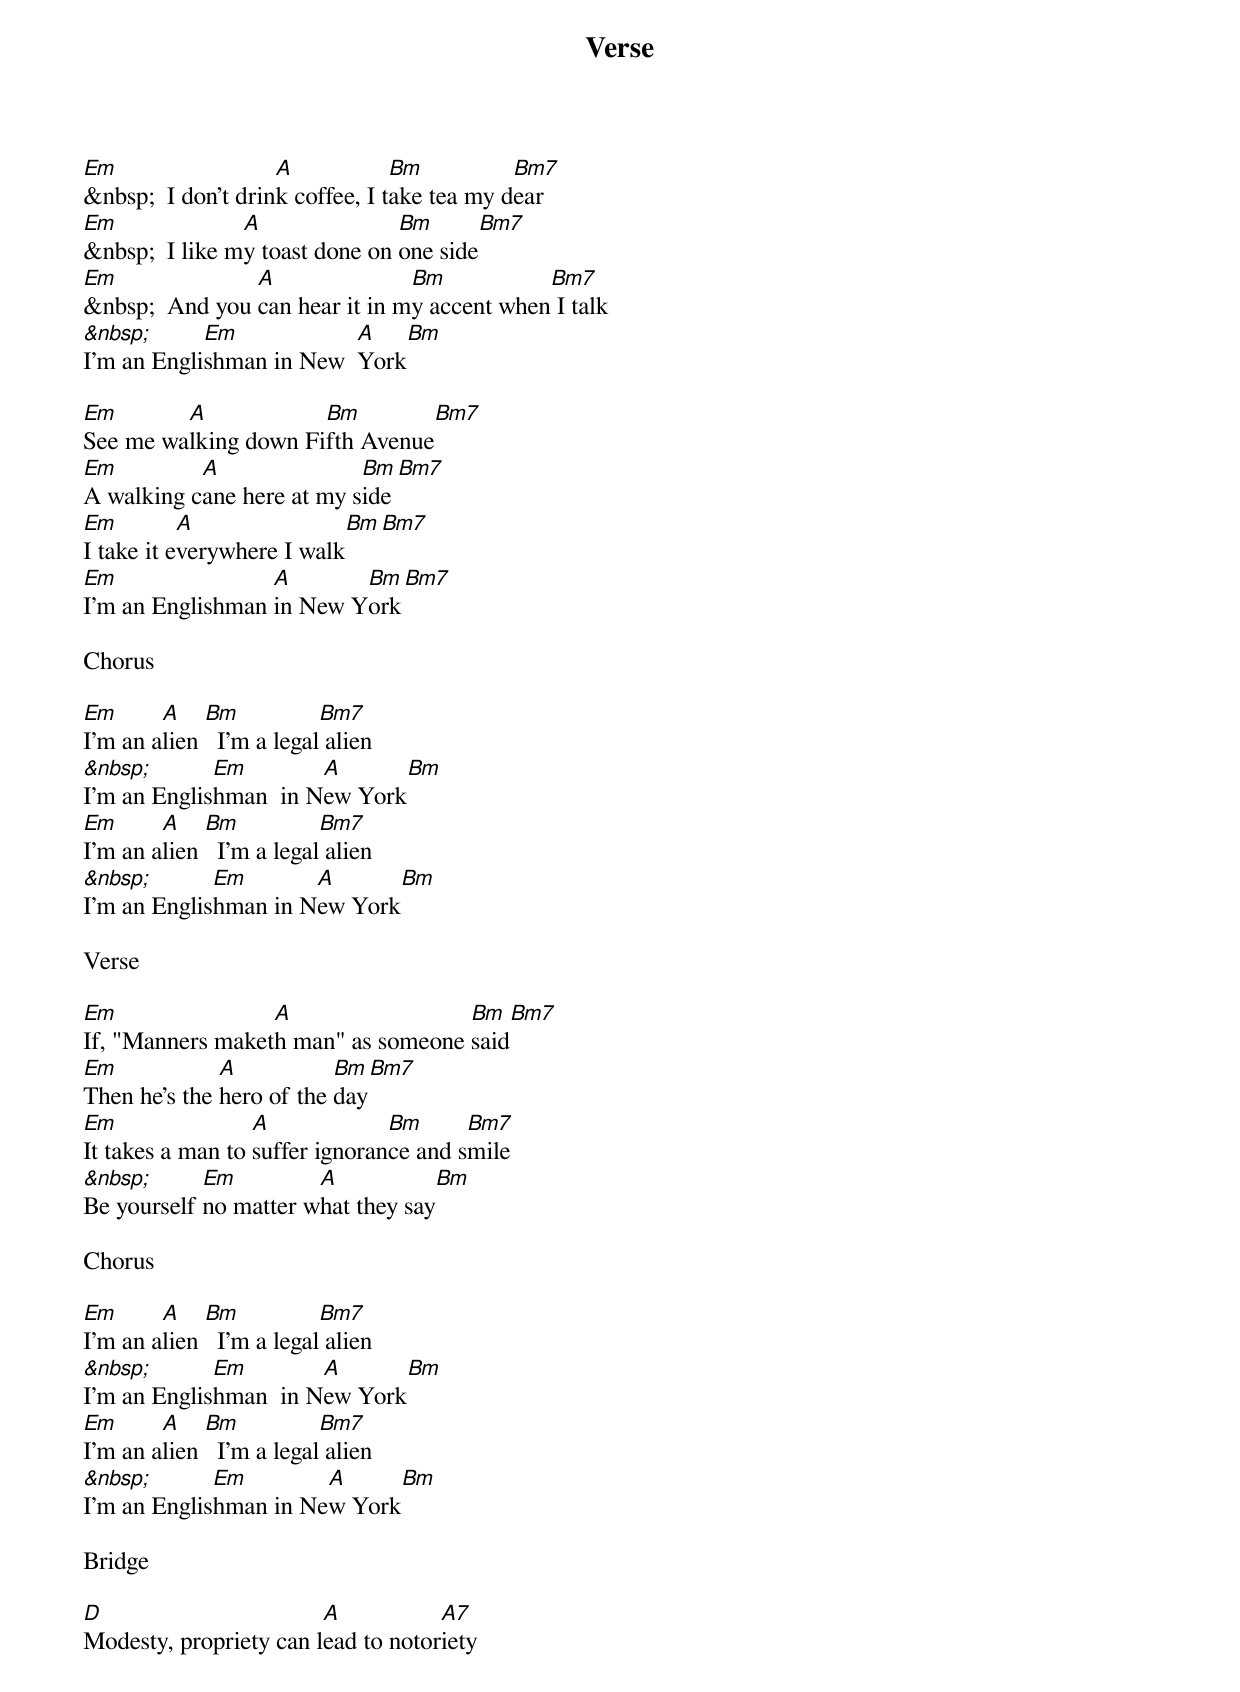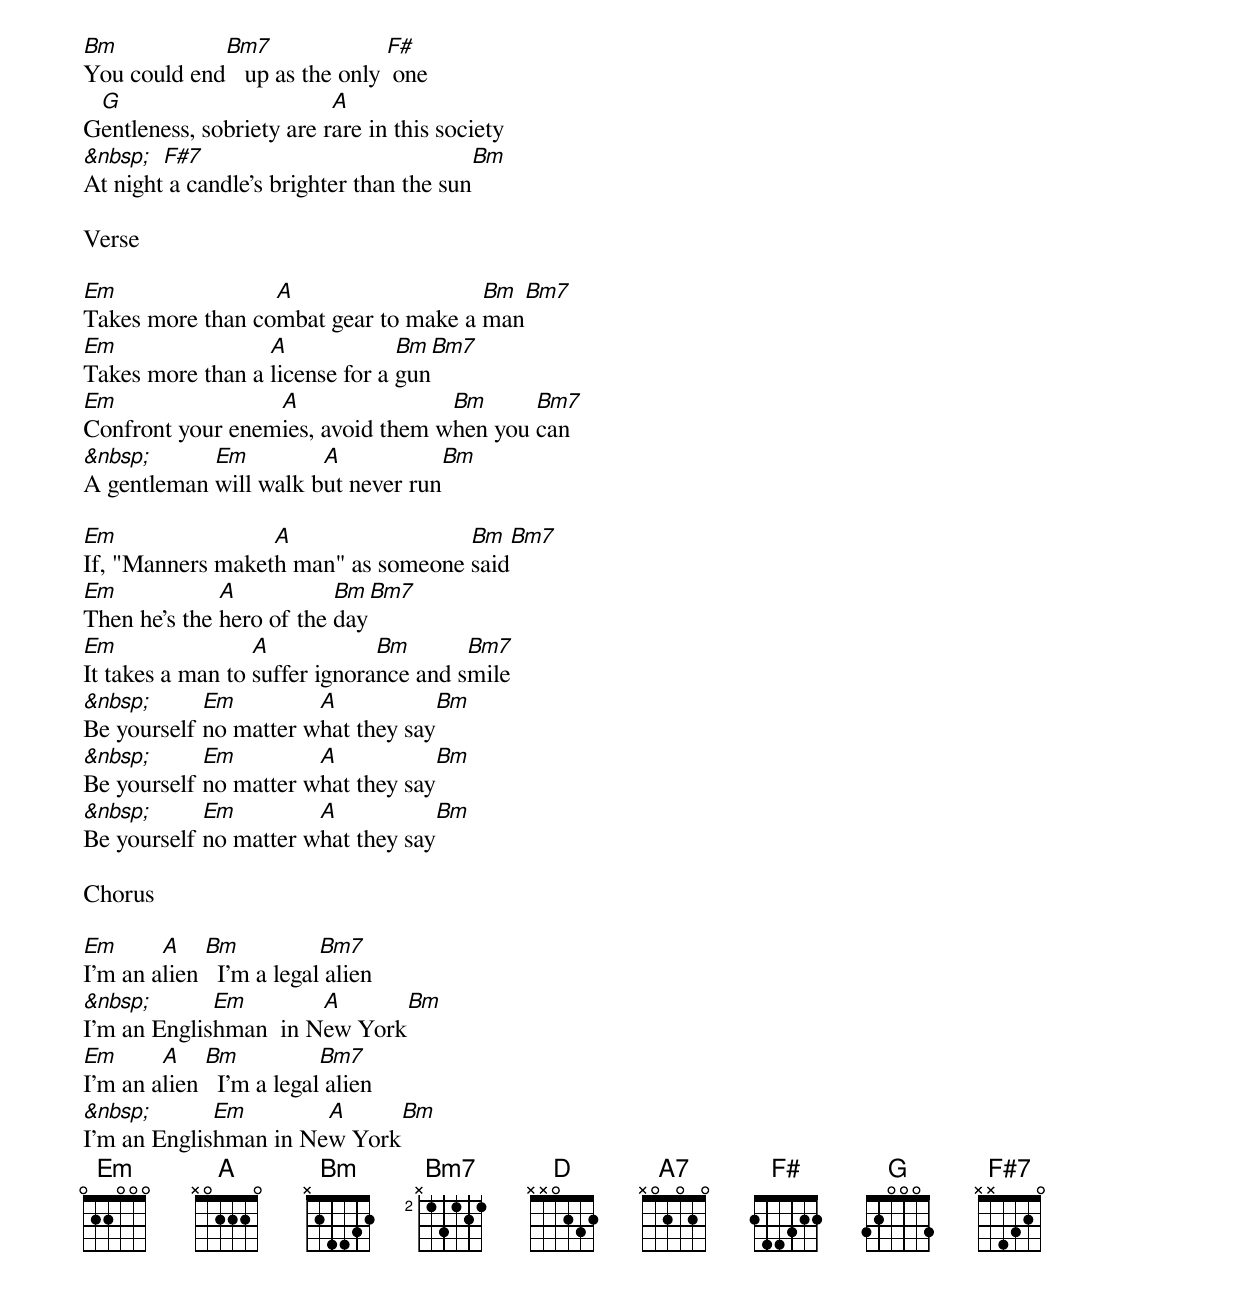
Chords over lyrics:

Verse

Em                  A            Bm          Bm7
&nbsp;  I don't drink coffee, I take tea my dear
Em              A               Bm      Bm7
&nbsp;  I like my toast done on one side
Em              A               Bm           Bm7
&nbsp;  And you can hear it in my accent when I talk
&nbsp;      Em            A     Bm
I'm an Englishman in New  York

Em       A            Bm            Bm7
See me walking down Fifth Avenue
Em         A               Bm      Bm7
A walking cane here at my side
Em         A               Bm      Bm7
I take it everywhere I walk
Em                A       Bm      Bm7
I'm an Englishman in New York

Chorus

Em      A    Bm           Bm7
I'm an alien   I'm a legal alien
&nbsp;       Em        A        Bm
I'm an Englishman  in New York
Em      A    Bm           Bm7
I'm an alien   I'm a legal alien
&nbsp;       Em       A       Bm
I'm an Englishman in New York

Verse

Em                A                 Bm    Bm7
If, "Manners maketh man" as someone said
Em            A           Bm    Bm7
Then he's the hero of the day
Em                A             Bm      Bm7
It takes a man to suffer ignorance and smile
&nbsp;      Em         A             Bm
Be yourself no matter what they say

Chorus

Em      A    Bm           Bm7
I'm an alien   I'm a legal alien
&nbsp;       Em        A        Bm
I'm an Englishman  in New York
Em      A    Bm           Bm7
I'm an alien   I'm a legal alien
&nbsp;       Em        A      Bm
I'm an Englishman in New York

Bridge

D                       A           A7
Modesty, propriety can lead to notoriety
Bm           Bm7               F#
You could end   up as the only  one
 G                        A
Gentleness, sobriety are rare in this society
&nbsp;  F#7                                 Bm
At night a candle's brighter than the sun

Verse

Em                A                   Bm    Bm7
Takes more than combat gear to make a man
Em                A             Bm    Bm7
Takes more than a license for a gun
Em                A                Bm      Bm7
Confront your enemies, avoid them when you can
&nbsp;      Em         A             Bm
A gentleman will walk but never run

Em                A                 Bm    Bm7
If, "Manners maketh man" as someone said
Em            A           Bm    Bm7
Then he's the hero of the day
Em                A            Bm       Bm7
It takes a man to suffer ignorance and smile
&nbsp;      Em         A             Bm
Be yourself no matter what they say
&nbsp;      Em         A             Bm
Be yourself no matter what they say
&nbsp;      Em         A             Bm
Be yourself no matter what they say

Chorus

Em      A    Bm           Bm7
I'm an alien   I'm a legal alien
&nbsp;       Em        A        Bm
I'm an Englishman  in New York
Em      A    Bm           Bm7
I'm an alien   I'm a legal alien
&nbsp;       Em        A      Bm
I'm an Englishman in New York
